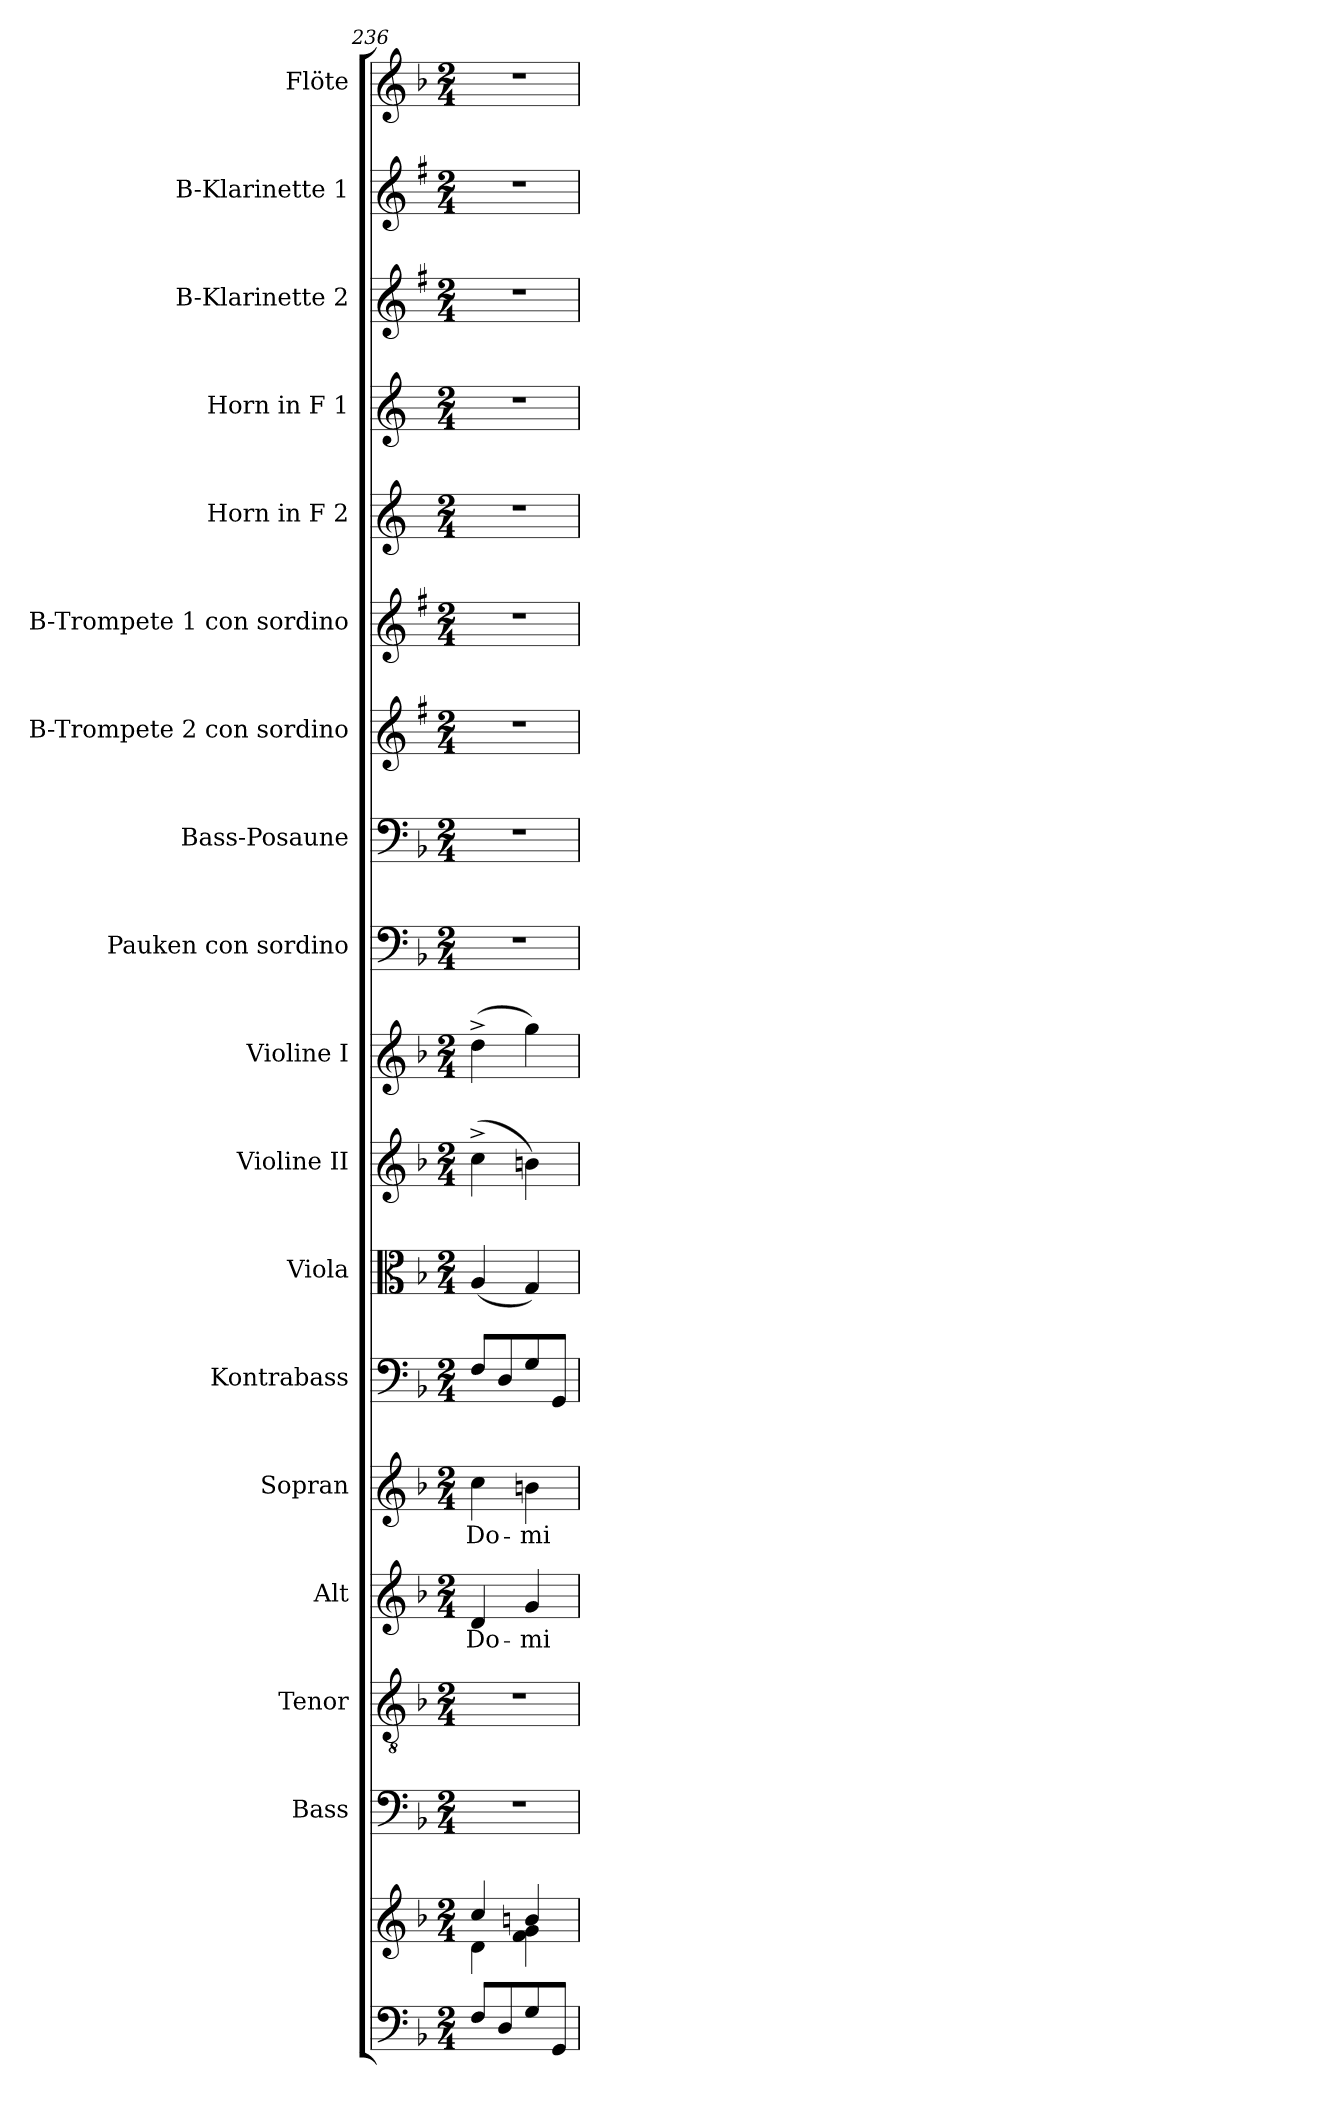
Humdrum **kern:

**kern	**kern	**kern	**kern	**kern	**text	**kern	**text	**kern	**kern	**kern	**kern	**kern	**kern	**kern	**kern	**kern	**kern	**kern	**kern	**kern
*part18	*part18	*part17	*part16	*part15	*part15	*part14	*part14	*part13	*part12	*part11	*part10	*part9	*part8	*part7	*part6	*part5	*part4	*part3	*part2	*part1
*staff19	*staff18	*staff17	*staff16	*staff15	*staff15	*staff14	*staff14	*staff13	*staff12	*staff11	*staff10	*staff9	*staff8	*staff7	*staff6	*staff5	*staff4	*staff3	*staff2	*staff1
*	*	*I"Bass	*I"Tenor	*I"Alt	*	*I"Sopran	*	*I"Kontrabass	*I"Viola	*I"Violine II	*I"Violine I	*I"Pauken con sordino	*I"Bass-Posaune	*I"B-Trompete 2 con sordino	*I"B-Trompete 1 con sordino	*I"Horn in F 2	*I"Horn in F 1	*I"B-Klarinette 2	*I"B-Klarinette 1	*I"Flöte
*	*	*I'B.	*I'T.	*I'A.	*	*I'S.	*	*I'Kb.	*I'Vla.	*I'Vl. II	*I'Vl. I	*I'Pk.	*I'B. Pos.	*I'B Trp. 2	*I'B Trp. 1	*	*	*I'B Kl. 2	*I'B Kl. 1	*I'Fl.
*clefF4	*clefG2	*clefF4	*clefGv2	*clefG2	*	*clefG2	*	*clefF4	*clefC3	*clefG2	*clefG2	*clefF4	*clefF4	*clefG2	*clefG2	*clefG2	*clefG2	*clefG2	*clefG2	*clefG2
*	*	*	*	*	*	*	*	*ITrd7c12	*	*	*	*	*	*ITrd1c2	*ITrd1c2	*ITrd4c7	*ITrd4c7	*ITrd1c2	*ITrd1c2	*
*k[b-]	*k[b-]	*k[b-]	*k[b-]	*k[b-]	*	*k[b-]	*	*k[b-]	*k[b-]	*k[b-]	*k[b-]	*k[b-]	*k[b-]	*k[b-]	*k[b-]	*k[b-]	*k[b-]	*k[b-]	*k[b-]	*k[b-]
*F:	*F:	*F:	*F:	*F:	*	*F:	*	*F:	*F:	*F:	*F:	*F:	*F:	*F:	*F:	*F:	*F:	*F:	*F:	*F:
*M2/4	*M2/4	*M2/4	*M2/4	*M2/4	*	*M2/4	*	*M2/4	*M2/4	*M2/4	*M2/4	*M2/4	*M2/4	*M2/4	*M2/4	*M2/4	*M2/4	*M2/4	*M2/4	*M2/4
=236	=236	=236	=236	=236	=236	=236	=236	=236	=236	=236	=236	=236	=236	=236	=236	=236	=236	=236	=236	=236
*	*^	*	*	*	*	*	*	*	*	*	*	*	*	*	*	*	*	*	*	*
!	!	!	!	!	!	!LO:LY:b	!	!LO:LY:b	!	!	!	!	!	!	!	!	!	!	!	!	!
8F/L	4cc/	4d\	2r	2r	4d/	Do-	4cc\	Do-	8FF/L	(<4A/	(>4cc^>\	(>4dd^>\	2r	2r	2r	2r	2r	2r	2r	2r	2r
8D/	.	.	.	.	.	.	.	.	8DD/	.	.	.	.	.	.	.	.	.	.	.	.
!	!	!	!	!	!	!LO:LY:b	!	!LO:LY:b	!	!	!	!	!	!	!	!	!	!	!	!	!
8G/	4bn/	4f\ 4g\	.	.	4g/	-mi-	4bn\	-mi-	8GG/	4G/)	4bn\)	4gg\)	.	.	.	.	.	.	.	.	.
8GG/J	.	.	.	.	.	.	.	.	8GGG/J	.	.	.	.	.	.	.	.	.	.	.	.
*	*v	*v	*	*	*	*	*	*	*	*	*	*	*	*	*	*	*	*	*	*	*
=	=	=	=	=	=	=	=	=	=	=	=	=	=	=	=	=	=	=	=	=
*-	*-	*-	*-	*-	*-	*-	*-	*-	*-	*-	*-	*-	*-	*-	*-	*-	*-	*-	*-	*-
